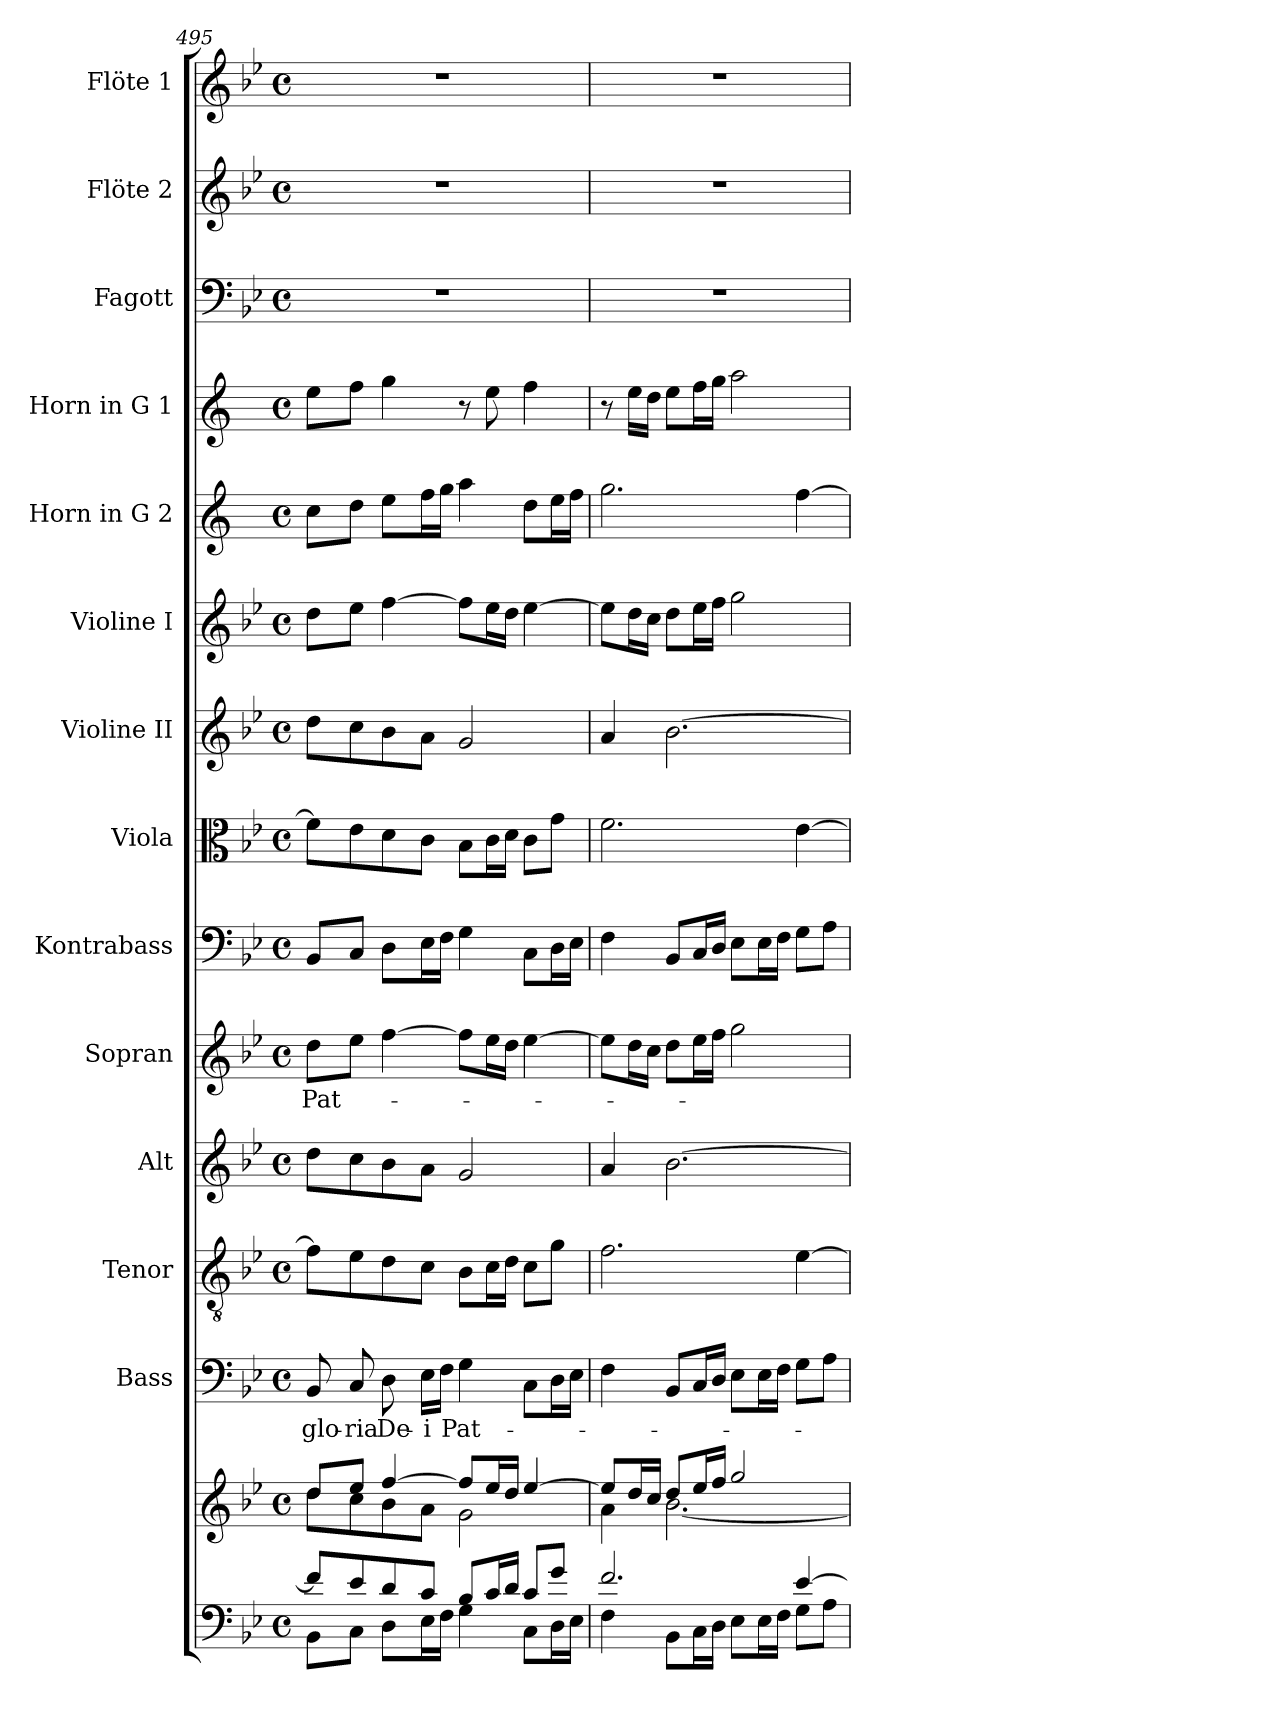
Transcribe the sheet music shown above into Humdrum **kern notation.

**kern	**kern	**kern	**text	**kern	**kern	**kern	**text	**kern	**kern	**kern	**kern	**kern	**kern	**kern	**kern	**kern
*part14	*part14	*part13	*part13	*part12	*part11	*part10	*part10	*part9	*part8	*part7	*part6	*part5	*part4	*part3	*part2	*part1
*staff15	*staff14	*staff13	*staff13	*staff12	*staff11	*staff10	*staff10	*staff9	*staff8	*staff7	*staff6	*staff5	*staff4	*staff3	*staff2	*staff1
*	*	*I"Bass	*	*I"Tenor	*I"Alt	*I"Sopran	*	*I"Kontrabass	*I"Viola	*I"Violine II	*I"Violine I	*I"Horn in G 2	*I"Horn in G 1	*I"Fagott	*I"Flöte 2	*I"Flöte 1
*	*	*I'B.	*	*I'T.	*I'A.	*I'S.	*	*I'Kb.	*I'Vla.	*I'Vl. II	*I'Vl. I	*	*	*I'Fg.	*I'Fl. 2	*I'Fl. 1
!!LO:PB:g=z
*clefF4	*clefG2	*clefF4	*	*clefGv2	*clefG2	*clefG2	*	*clefF4	*clefC3	*clefG2	*clefG2	*clefG2	*clefG2	*clefF4	*clefG2	*clefG2
*	*	*	*	*	*	*	*	*ITrd7c12	*	*	*	*ITrd1c2	*ITrd1c2	*	*	*
*k[b-e-]	*k[b-e-]	*k[b-e-]	*	*k[b-e-]	*k[b-e-]	*k[b-e-]	*	*k[b-e-]	*k[b-e-]	*k[b-e-]	*k[b-e-]	*k[b-e-]	*k[b-e-]	*k[b-e-]	*k[b-e-]	*k[b-e-]
*B-:	*B-:	*B-:	*	*B-:	*B-:	*B-:	*	*B-:	*B-:	*B-:	*B-:	*B-:	*B-:	*B-:	*B-:	*B-:
*M4/4	*M4/4	*M4/4	*	*M4/4	*M4/4	*M4/4	*	*M4/4	*M4/4	*M4/4	*M4/4	*M4/4	*M4/4	*M4/4	*M4/4	*M4/4
*met(c)	*met(c)	*met(c)	*	*met(c)	*met(c)	*met(c)	*	*met(c)	*met(c)	*met(c)	*met(c)	*met(c)	*met(c)	*met(c)	*met(c)	*met(c)
=495	=495	=495	=495	=495	=495	=495	=495	=495	=495	=495	=495	=495	=495	=495	=495	=495
*^	*^	*	*	*	*	*	*	*	*	*	*	*	*	*	*	*
!	!	!	!	!	!LO:LY:b	!	!	!	!LO:LY:b	!	!	!	!	!	!	!	!	!
8f/L]	8BB-\L	8dd/L	8dd\L	8BB-/	glo-	8f\L]	8dd\L	8dd\L	Pat-	8BBB-/L	8f\L]	8dd\L	8dd\L	8b-\L	8dd\L	1r	1r	1r
!	!	!	!	!	!LO:LY:b	!	!	!	!	!	!	!	!	!	!	!	!	!
8e-/	8C\J	8ee-/J	8cc\	8C/	-ria	8e-\	8cc\	8ee-\J	.	8CC/J	8e-\	8cc\	8ee-\J	8cc\J	8ee-\J	.	.	.
!	!	!	!	!	!LO:LY:b	!	!	!	!	!	!	!	!	!	!	!	!	!
8d/	8D\L	[>4ff/	8b-\	8D\	De-	8d\	8b-\	[4ff\	.	8DD\L	8d\	8b-\	[4ff\	8dd\L	4ff\	.	.	.
!	!	!	!	!	!LO:LY:b	!	!	!	!	!	!	!	!	!	!	!	!	!
8c/J	16E-\L	.	8a\J	16E-\LL	-i	8c\J	8a\J	.	.	16EE-\L	8c\J	8a\J	.	16ee-\L	.	.	.	.
.	16F\JJ	.	.	16F\JJ	.	.	.	.	.	16FF\JJ	.	.	.	16ff\JJ	.	.	.	.
!	!	!	!	!	!LO:LY:b	!	!	!	!	!	!	!	!	!	!	!	!	!
8B-/L	4G\	8ff/L]	2g\	4G\	Pat-	8B-\L	2g/	8ff\L]	.	4GG\	8B-\L	2g/	8ff\L]	4gg\	8r	.	.	.
16c/L	.	16ee-/L	.	.	.	16c\L	.	16ee-\L	.	.	16c\L	.	16ee-\L	.	8dd\	.	.	.
16d/JJ	.	16dd/JJ	.	.	.	16d\JJ	.	16dd\JJ	.	.	16d\JJ	.	16dd\JJ	.	.	.	.	.
8c/L	8C\L	[>4ee-/	.	8C\L	.	8c\L	.	[4ee-\	.	8CC\L	8c\L	.	[4ee-\	8cc\L	4ee-\	.	.	.
8g/J	16D\L	.	.	16D\L	.	8g\J	.	.	.	16DD\L	8g\J	.	.	16dd\L	.	.	.	.
.	16E-\JJ	.	.	16E-\JJ	.	.	.	.	.	16EE-\JJ	.	.	.	16ee-\JJ	.	.	.	.
=496	=496	=496	=496	=496	=496	=496	=496	=496	=496	=496	=496	=496	=496	=496	=496	=496	=496	=496
2.f/	4F\	8ee-/L]	4a\	4F\	.	2.f\	4a/	8ee-\L]	.	4FF\	2.f\	4a/	8ee-\L]	2.ff\	8r	1r	1r	1r
.	.	16dd/L	.	.	.	.	.	16dd\L	.	.	.	.	16dd\L	.	16dd\LL	.	.	.
.	.	16cc/JJ	.	.	.	.	.	16cc\JJ	.	.	.	.	16cc\JJ	.	16cc\JJ	.	.	.
.	8BB-\L	8dd/L	[<2.b-\	8BB-/L	.	.	[2.b-\	8dd\L	.	8BBB-/L	.	[2.b-\	8dd\L	.	8dd\L	.	.	.
.	16C\L	16ee-/L	.	16C/L	.	.	.	16ee-\L	.	16CC/L	.	.	16ee-\L	.	16ee-\L	.	.	.
.	16D\JJ	16ff/JJ	.	16D/JJ	.	.	.	16ff\JJ	.	16DD/JJ	.	.	16ff\JJ	.	16ff\JJ	.	.	.
.	8E-\L	2gg/	.	8E-\L	.	.	.	2gg\	.	8EE-\L	.	.	2gg\	.	2gg\	.	.	.
.	16E-\L	.	.	16E-\L	.	.	.	.	.	16EE-\L	.	.	.	.	.	.	.	.
.	16F\JJ	.	.	16F\JJ	.	.	.	.	.	16FF\JJ	.	.	.	.	.	.	.	.
[>4e-/	8G\L	.	.	8G\L	.	[4e-\	.	.	.	8GG\L	[4e-\	.	.	[4ee-\	.	.	.	.
.	8A\J	.	.	8A\J	.	.	.	.	.	8AA\J	.	.	.	.	.	.	.	.
*v	*v	*	*	*	*	*	*	*	*	*	*	*	*	*	*	*	*	*
*	*v	*v	*	*	*	*	*	*	*	*	*	*	*	*	*	*	*
=	=	=	=	=	=	=	=	=	=	=	=	=	=	=	=	=
*-	*-	*-	*-	*-	*-	*-	*-	*-	*-	*-	*-	*-	*-	*-	*-	*-
